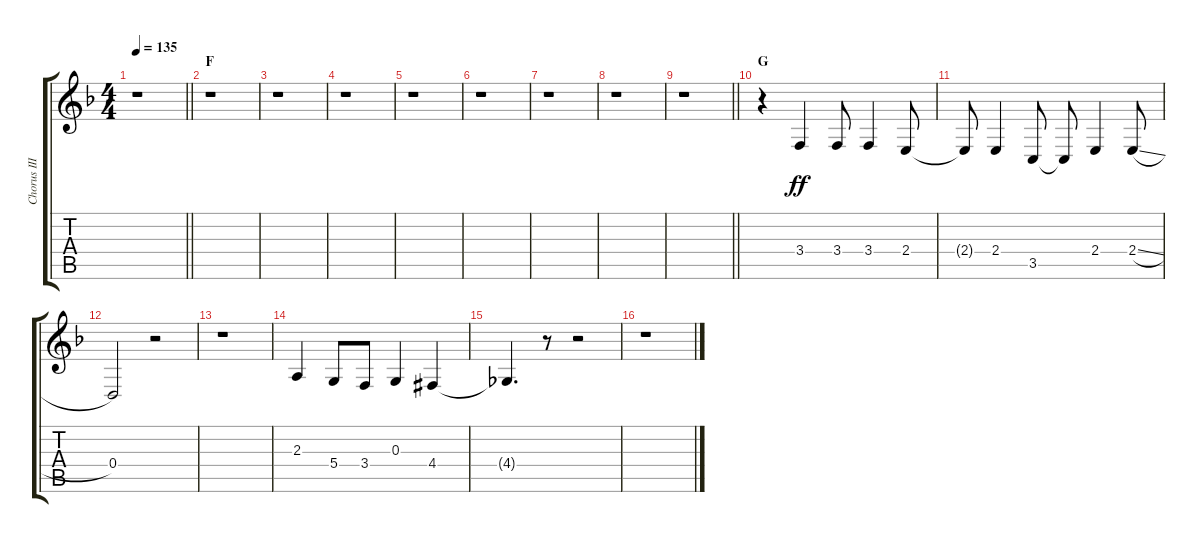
\track ("Chorus III" "Chorus III") {instrument voiceoohs}
\staff {score tabs}
\tuning (E4 B3 G3 D3 A2 E2) {hide}
\ts (4 4)
\tempo 135
\clef g2
\barLineRight lightlight
\ks f
r.1{dy ff} |
\section ("" "F")
r.1 |
r.1 |
r.1 |
r.1 |
r.1 |
r.1 |
r.1 |
\barLineRight lightlight
r.1 |
\section ("" "G")
r.4 3.4.4 3.4.8 3.4.4 2.4.8 |
2.4{t}.8 2.4.4 3.5.8 3.5{t}.8 2.4.4 2.4{sl}.8 |
0.4.2 r.2 |
r.1 |
2.3.4 5.4.8 3.4.8 0.3.4 4.4{acc #}.4 |
4.4{t}.4{d} r.8 r.2 |
r.1
